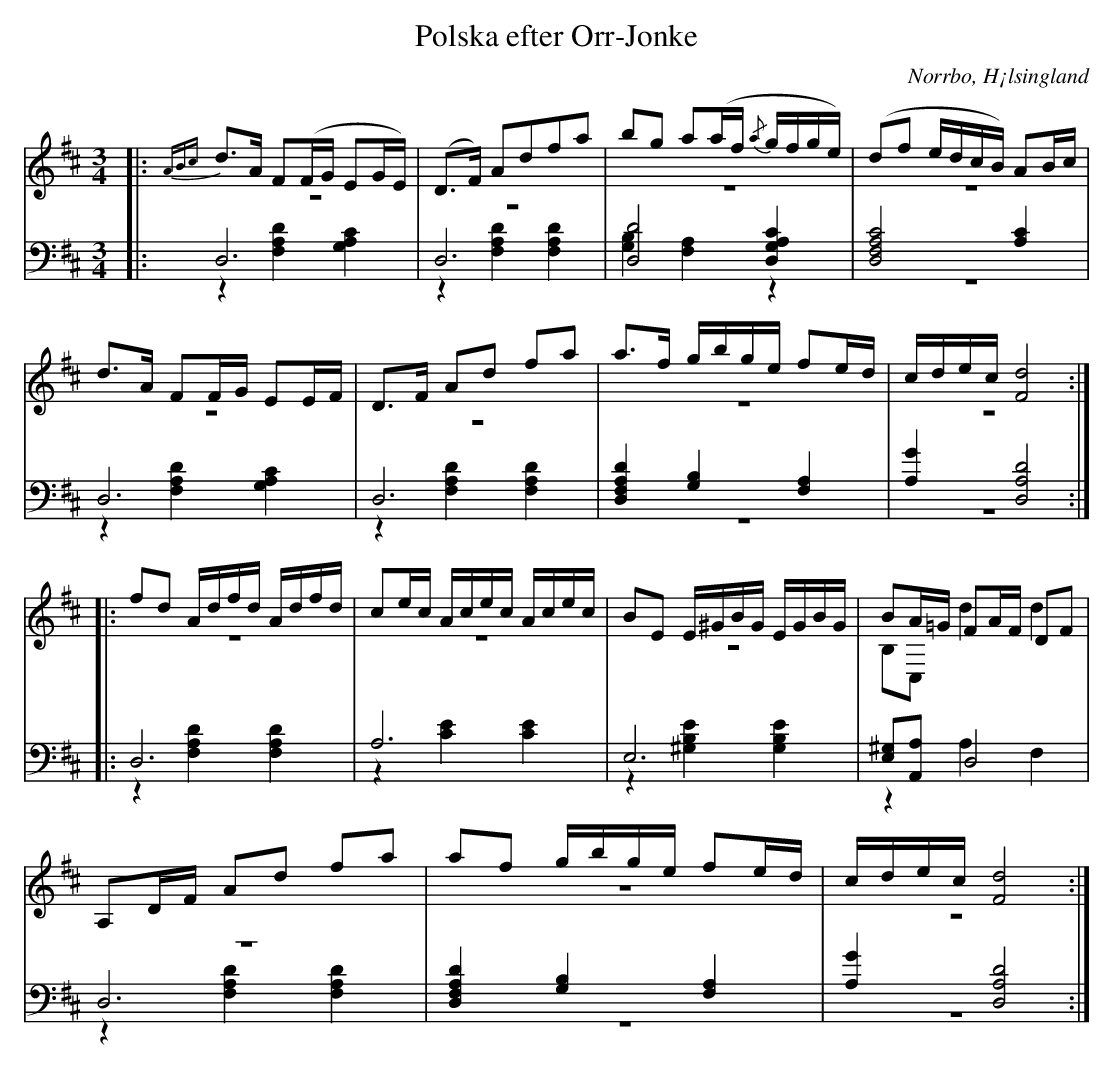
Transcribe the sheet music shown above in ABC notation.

X:1
T: Polska efter Orr-Jonke
O: Norrbo, H¡lsingland
M: 3/4
L: 1/16
K: D
V:1
V:2 merge
V:3
V:4 merge
V:1
|:{ABc}d2>A2 F2(FG E2GE) |(D2>F2) A2d2f2a2|b2g2 a2(af {/a}gfge)|(d2f2 edcB) A2Bc|
d2>A2 F2FG E2EF|D2>F2 A2d2 f2a2|a2>f2 gbge f2ed|cdec [F8d8]:|
|:f2d2 Adfd Adfd|c2ec Acec Acec|B2E2 E^GBG EGBG|B2A=G F2AF D2F2|
A,2DF A2d2 f2a2|a2f2 gbge f2ed|cdec [F8d8]:|
V:2
|:z12 |z12|z12|z12|
z12|z12|z12|z12:|
|:z12 |z12|z12|B,2C,2 d4 d4|
z12|z12|z12:|
V:3 clef=bass
|:D,12 |D,12|[D,8D8] [D,4G,4A,4C4]|[D,8F,8A,8C8] [A,4C4]|
D,12|D,12|[D,4F,4A,4D4] [G,4B,4] [F,4A,4]|[A,4G4] [D,8A,8D8]:|
|:D,12 |A,12|E,12|[E,2^G,2][A,,2A,2] D,8|
D,12|[D,4F,4A,4D4] [G,4B,4] [F,4A,4]|[A,4G4] [D,8A,8D8]:|
V:4 clef=bass
|:z4 [F,4A,4D4] [G,4A,4C4]|z4 [F,4A,4D4] [F,4A,4D4]|[G,4B,4] [F,4A,4] z4|z12|
z4 [F,4A,4D4] [G,4A,4C4]|z4 [F,4A,4D4] [F,4A,4D4]|z12|z12:|
|:z4 [F,4A,4D4] [F,4A,4D4] |z4 [C4E4] [C4E4]|z4 [^G,4B,4E4] [G,4B,4E4]|z4 A,4 F,4|
z4 [F,4A,4D4] [F,4A,4D4]|z12|z12:|
